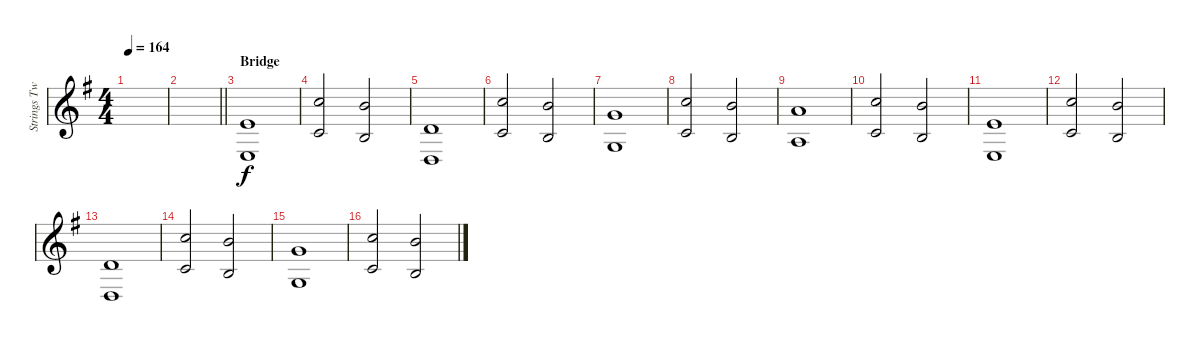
\track ("Strings Two" "Strings Tw") {instrument stringensemble1}
\staff {score}
\tuning (E4 B3 G3 D3 A2 E2) {hide}
\ts (4 4)
\tempo 164
\clef g2
\ks eminor
|
\barLineRight lightlight
|
\section ("" "Bridge")
(0.1 2.4).1{volume 16} |
(13.2 15.5).2 (7.1 0.2).2 |
(3.2 5.5).1 |
(13.2 15.5).2 (7.1 0.2).2 |
(3.1 0.3).1 |
(13.2 15.5).2 (7.1 0.2).2 |
(5.1 2.3).1 |
(13.2 15.5).2 (7.1 0.2).2 |
(0.1 2.4).1 |
(13.2 15.5).2 (7.1 0.2).2 |
(3.2 5.5).1 |
(13.2 15.5).2 (7.1 0.2).2 |
(3.1 0.3).1 |
(13.2 15.5).2 (7.1 0.2).2
